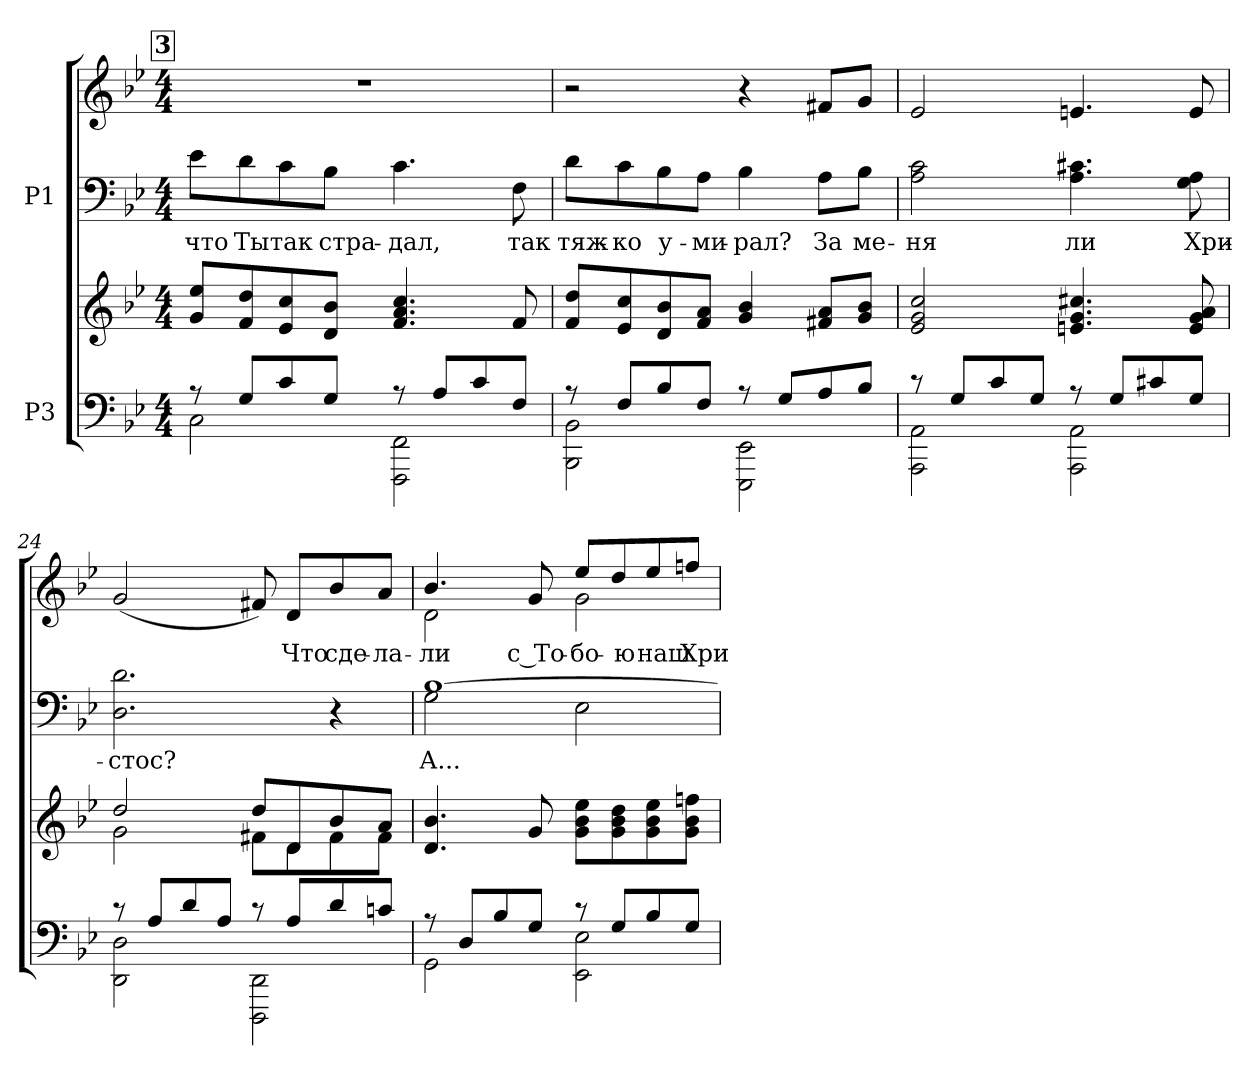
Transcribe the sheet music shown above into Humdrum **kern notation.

**kern	**kern	**kern	**text	**kern	**text
*part2	*part2	*part1	*part1	*part1	*part1
*staff4	*staff3	*staff2	*staff2	*staff1	*staff1
*I"P3	*	*I"P1	*	*	*
!!LO:PB:g=z
*clefF4	*clefG2	*clefF4	*	*clefG2	*
*k[b-e-]	*k[b-e-]	*k[b-e-]	*	*k[b-e-]	*
*g:	*g:	*g:	*	*g:	*
*M4/4	*M4/4	*M4/4	*	*M4/4	*
!!LO:REH:place=s1:B:color=#000000:enc=box:fs=12.9726:t=3
=21	=21	=21	=21	=21	=21
*^	*	*	*	*	*
!	!	!	!	!LO:LY:a:color=#000000	!	!
8r	2Ci\	8gi/ 8ee-iL	8e-i\L	что	1r	.
!	!	!	!	!LO:LY:a:color=#000000	!	!
8Gi/L	.	8fi/ 8ddi	8di\	Ты	.	.
!	!	!	!	!LO:LY:a:color=#000000	!	!
8ci/	.	8e-i/ 8cci	8ci\	так	.	.
!	!	!	!	!LO:LY:a:color=#000000	!	!
8Gi/J	.	8di/ 8b-iJ	8B-i\J	стра-	.	.
!	!	!	!	!LO:LY:a:color=#000000	!	!
8r	2FFFi\ 2FFi	4.fi/ 4.ai 4.cci	4.ci\	-дал,	.	.
8Ai/L	.	.	.	.	.	.
8ci/	.	.	.	.	.	.
!	!	!	!	!LO:LY:a:color=#000000	!	!
8Fi/J	.	8fi/	8Fi\	так	.	.
=22	=22	=22	=22	=22	=22	=22
!	!	!	!	!LO:LY:a:color=#000000	!	!
8r	2BBB-i\ 2BB-i	8fi/ 8ddiL	8di\L	тяж-	2r	.
!	!	!	!	!LO:LY:a:color=#000000	!	!
8Fi/L	.	8e-i/ 8cci	8ci\	-ко	.	.
!	!	!	!	!LO:LY:a:color=#000000	!	!
8B-i/	.	8di/ 8b-i	8B-i\	у-	.	.
!	!	!	!	!LO:LY:a:color=#000000	!	!
8Fi/J	.	8fi/ 8aiJ	8Ai\J	-ми-	.	.
!	!	!	!	!LO:LY:a:color=#000000	!	!
8r	2EEE-i\ 2EE-i	4gi/ 4b-i	4B-i\	-рал?	4r	.
8Gi/L	.	.	.	.	.	.
!	!	!	!	!LO:LY:a:color=#000000	!	!
8Ai/	.	8f#Xi/ 8aiL	8Ai\L	За	8f#Xi/L	.
!	!	!	!	!LO:LY:a:color=#000000	!	!
8B-i/J	.	8gi/ 8b-iJ	8B-i\J	ме-	8gi/J	.
=23	=23	=23	=23	=23	=23	=23
!	!	!	!	!LO:LY:a:color=#000000	!	!
8r	2AAAi\ 2AAi	2e-i/ 2gi 2cci	2Ai\ 2ci	-ня	2e-i/	.
8Gi/L	.	.	.	.	.	.
8ci/	.	.	.	.	.	.
8Gi/J	.	.	.	.	.	.
!	!	!	!	!LO:LY:a:color=#000000	!	!
8r	2AAAi\ 2AAi	4.eni/ 4.gi 4.cc#Xi	4.Ai\ 4.c#Xi	ли	4.eni/	.
8Gi/L	.	.	.	.	.	.
8c#Xi/	.	.	.	.	.	.
!	!	!	!	!LO:LY:a:color=#000000	!	!
8Gi/J	.	8ei/ 8gi 8ai	8Gi\ 8Ai	Хри-	8ei/	.
!!LO:LB:g=z
=24	=24	=24	=24	=24	=24	=24
*	*	*^	*	*	*	*
!	!	!	!	!	!LO:LY:a:color=#000000	!	!
8r	2DDi\ 2Di	2ddi/	2gi\	2.Di\ 2.di	-стос?	(2gi/	.
8Ai/L	.	.	.	.	.	.	.
8di/	.	.	.	.	.	.	.
8Ai/J	.	.	.	.	.	.	.
8r	2DDDi\ 2DDi	8ddi/L	8f#Xi\L	.	.	8f#Xi/)	.
!	!	!	!	!	!	!	!LO:LY:b:color=#000000
8Ai/L	.	8di/	8di\	.	.	8di/L	Что
!	!	!	!	!	!	!	!LO:LY:b:color=#000000
8di/	.	8b-i/	8f#i\	4r	.	8b-i/	сде-
!	!	!	!	!	!	!	!LO:LY:b:color=#000000
8cni/J	.	8ai/J	8f#i\J	.	.	8ai/J	-ла-
*	*	*v	*v	*	*	*	*
=25	=25	=25	=25	=25	=25	=25
*	*	*^	*	*	*	*
!	!	!	!	!	!LO:LY:a:color=#000000	!	!
*	*	*v	*v	*^	*	*	*
*	*	*^	*	*	*	*	*
!	!	!	!	!	!	!	!	!LO:LY:b:color=#000000
*	*	*v	*v	*	*	*	*^	*
8r	2GGi\	4.di/ 4.b-i	[>1B-i	2Gi\	А...	4.b-i/	2di\	-ли
8Di/L	.	.	.	.	.	.	.	.
8B-i/	.	.	.	.	.	.	.	.
!	!	!	!	!	!	!	!	!LO:LY:b:color=#000000
8Gi/J	.	8gi/	.	.	.	8gi/	.	с То-
!	!	!	!	!	!	!	!	!LO:LY:b:color=#000000
8r	2EE-i\ 2E-i	8gi\ 8b-i 8ee-iL	.	2E-i\	.	8ee-i/L	2gi\	-бо-
!	!	!	!	!	!	!	!	!LO:LY:b:color=#000000
8Gi/L	.	8gi\ 8b-i 8ddi	.	.	.	8ddi/	.	-ю
!	!	!	!	!	!	!	!	!LO:LY:b:color=#000000
8B-i/	.	8gi\ 8b-i 8ee-i	.	.	.	8ee-i/	.	наш
!	!	!	!	!	!	!	!	!LO:LY:b:color=#000000
8Gi/J	.	8gi\ 8b-i 8ffniJ	.	.	.	8ffni/J	.	Хри-
*	*	*	*v	*v	*	*	*	*
*v	*v	*	*	*	*v	*v	*
=	=	=	=	=	=
*-	*-	*-	*-	*-	*-
